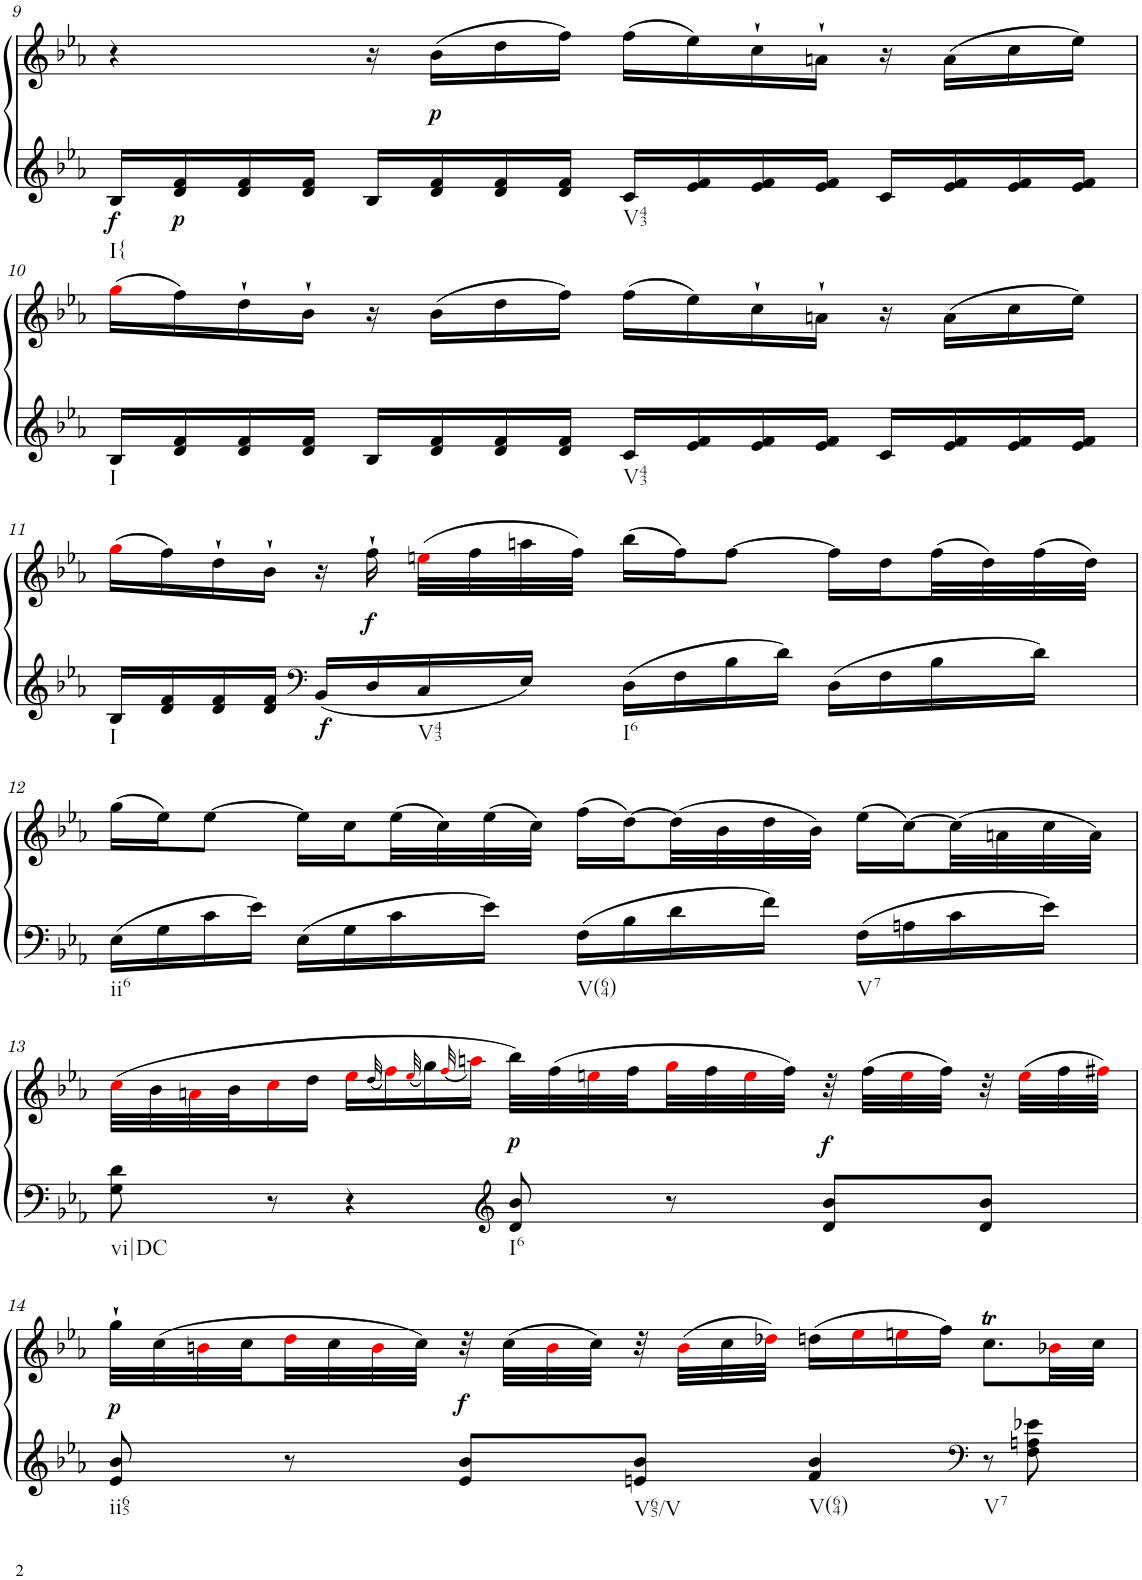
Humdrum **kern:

**kern	**kern	**dynam
*part1	*part1	*part1
*staff2	*staff1	*staff1/2
*I"Klavier linke Hand	*	*
!!LO:PB:g=z
*clefF4	*clefG2	*
*k[b-e-a-]	*k[b-e-a-]	*
*M4/4	*M4/4	*
=9	=9	=9
!LO:TX:b:t=I{	!	!
!	!	!LO:DY:b=2
16B-/LL	4r	f
!	!	!LO:DY:b=2
16d/ 16f/	.	p
16d/ 16f/	.	.
16d/ 16f/JJ	.	.
16B-/LL	16r	.
!	!	!LO:DY:b
16d/ 16f/	(16b-\LL	p
16d/ 16f/	16dd\	.
16d/ 16f/JJ	16ff\JJ)	.
!LO:TX:b:t=V43	!	!
16c/LL	(16ff\LL	.
16e-/ 16f/	16ee-\)	.
16e-/ 16f/	16cc`\	.
16e-/ 16f/JJ	16an`\JJ	.
16c/LL	16r	.
16e-/ 16f/	(16a\LL	.
16e-/ 16f/	16cc\	.
16e-/ 16f/JJ	16ee-\JJ)	.
!!LO:LB:g=z
=10	=10	=10
!LO:TX:b:t=I	!	!
16B-/LL	(16ggi\LL	.
16d/ 16f/	16ff\)	.
16d/ 16f/	16dd`\	.
16d/ 16f/JJ	16b-`\JJ	.
16B-/LL	16r	.
16d/ 16f/	(16b-\LL	.
16d/ 16f/	16dd\	.
16d/ 16f/JJ	16ff\JJ)	.
!LO:TX:b:t=V43	!	!
16c/LL	(16ff\LL	.
16e-/ 16f/	16ee-\)	.
16e-/ 16f/	16cc`\	.
16e-/ 16f/JJ	16an`\JJ	.
16c/LL	16r	.
16e-/ 16f/	(16a\LL	.
16e-/ 16f/	16cc\	.
16e-/ 16f/JJ	16ee-\JJ)	.
!!LO:LB:g=z
=11	=11	=11
!LO:TX:b:t=I	!	!
16B-/LL	(16ggi\LL	.
16d/ 16f/	16ff\)	.
16d/ 16f/	16dd`\	.
16d/ 16f/JJ	16b-`\JJ	.
*clefF4	*	*
!	!	!LO:DY:b=2
16BB-/LL	16r	f
!	!	!LO:DY:b
16D/	16ff`\	f
!LO:TX:b:t=V43	!	!
16C/	(32eeni\LLL	.
.	32ff\	.
16E-/JJ	32aan\	.
.	32ff\JJJ)	.
!LO:TX:b:t=I6	!	!
16D\LL	(16bb-\LL	.
16F\	16ff\J)	.
16B-\	[8ff\J	.
16d\JJ	.	.
16D\LL	16ff\LL]	.
16F\	16dd\	.
16B-\	(32ff\L	.
.	32dd\)	.
16d\JJ	(32ff\	.
.	32dd\JJJ)	.
!!LO:LB:g=z
=12	=12	=12
!LO:TX:b:t=ii6	!	!
16E-\LL	(16gg\LL	.
16G\	16ee-\J)	.
16c\	[8ee-\J	.
16e-\JJ	.	.
16E-\LL	16ee-\LL]	.
16G\	16cc\	.
16c\	(32ee-\L	.
.	32cc\)	.
16e-\JJ	(32ee-\	.
.	32cc\JJJ)	.
!LO:TX:b:t=V(64)	!	!
16F\LL	(16ff\LL	.
16B-\	[16dd\)	.
16d\	(32dd\L]	.
.	32b-\	.
16f\JJ	32dd\	.
.	32b-\JJJ)	.
!LO:TX:b:t=V7	!	!
16F\LL	(16ee-\LL	.
16An\	[16cc\)	.
16c\	(32cc\L]	.
.	32an\	.
16e-\JJ	32cc\	.
.	32a\JJJ)	.
!!LO:LB:g=z
=13	=13	=13
!LO:TX:b:t=vi|DC	!	!
8G\ 8d\	(>32cci\LLL	.
.	32b-\	.
.	32ani\	.
.	32b-\J	.
8r	16cci\	.
.	16dd\JJ	.
4r	16ee-i\LL	.
.	(32qdd/	.
.	16ffi\)	.
.	(32qee-i/	.
.	16gg\)	.
.	(32qffi/	.
.	16aani\JJ)	.
*clefG2	*	*
!LO:TX:b:t=I6	!	!
!	!	!LO:DY:b
8d/ 8b-/	32bb-\LLL)	p
.	(32ff\	.
.	32eeni\	.
.	32ff\	.
8r	32ggi\	.
.	32ff\	.
.	32eei\	.
.	32ff\JJJ)	.
!	!	!LO:DY:b
8d/ 8b-/L	32r	f
.	(32ff\LLL	.
.	32eei\	.
.	32ff\JJJ)	.
8d/ 8b-/J	32r	.
.	(32eei\LLL	.
.	32ff\	.
.	32ff#Xi\JJJ)	.
!!LO:LB:g=z
=14	=14	=14
!LO:TX:b:t=ii65	!	!
!	!	!LO:DY:b
8e-/ 8b-/	32gg`\LLL	p
.	(32cc\	.
.	32bni\	.
.	32cc\	.
8r	32ddi\	.
.	32cc\	.
.	32bi\	.
.	32cc\JJJ)	.
!	!	!LO:DY:b
8e-/ 8b-/L	32r	f
.	(32cc\LLL	.
.	32bi\	.
.	32cc\JJJ)	.
!LO:TX:b:t=V65/V	!	!
8en/ 8b-/J	32r	.
.	(32bi\LLL	.
.	32cc\	.
.	32dd-Xi\JJJ)	.
!LO:TX:b:t=V(64)	!	!
4f/ 4b-/	(16ddn\LL	.
.	16ee-i\	.
.	16eeni\	.
.	16ff\JJ)	.
*clefF4	*	*
!LO:TX:b:t=V7	!	!
8r	8.ccT\L	.
8F\ 8An\ 8e-X\	.	.
.	32b-Xi\LL	.
.	32cc\JJJ	.
=	=	=
*-	*-	*-
